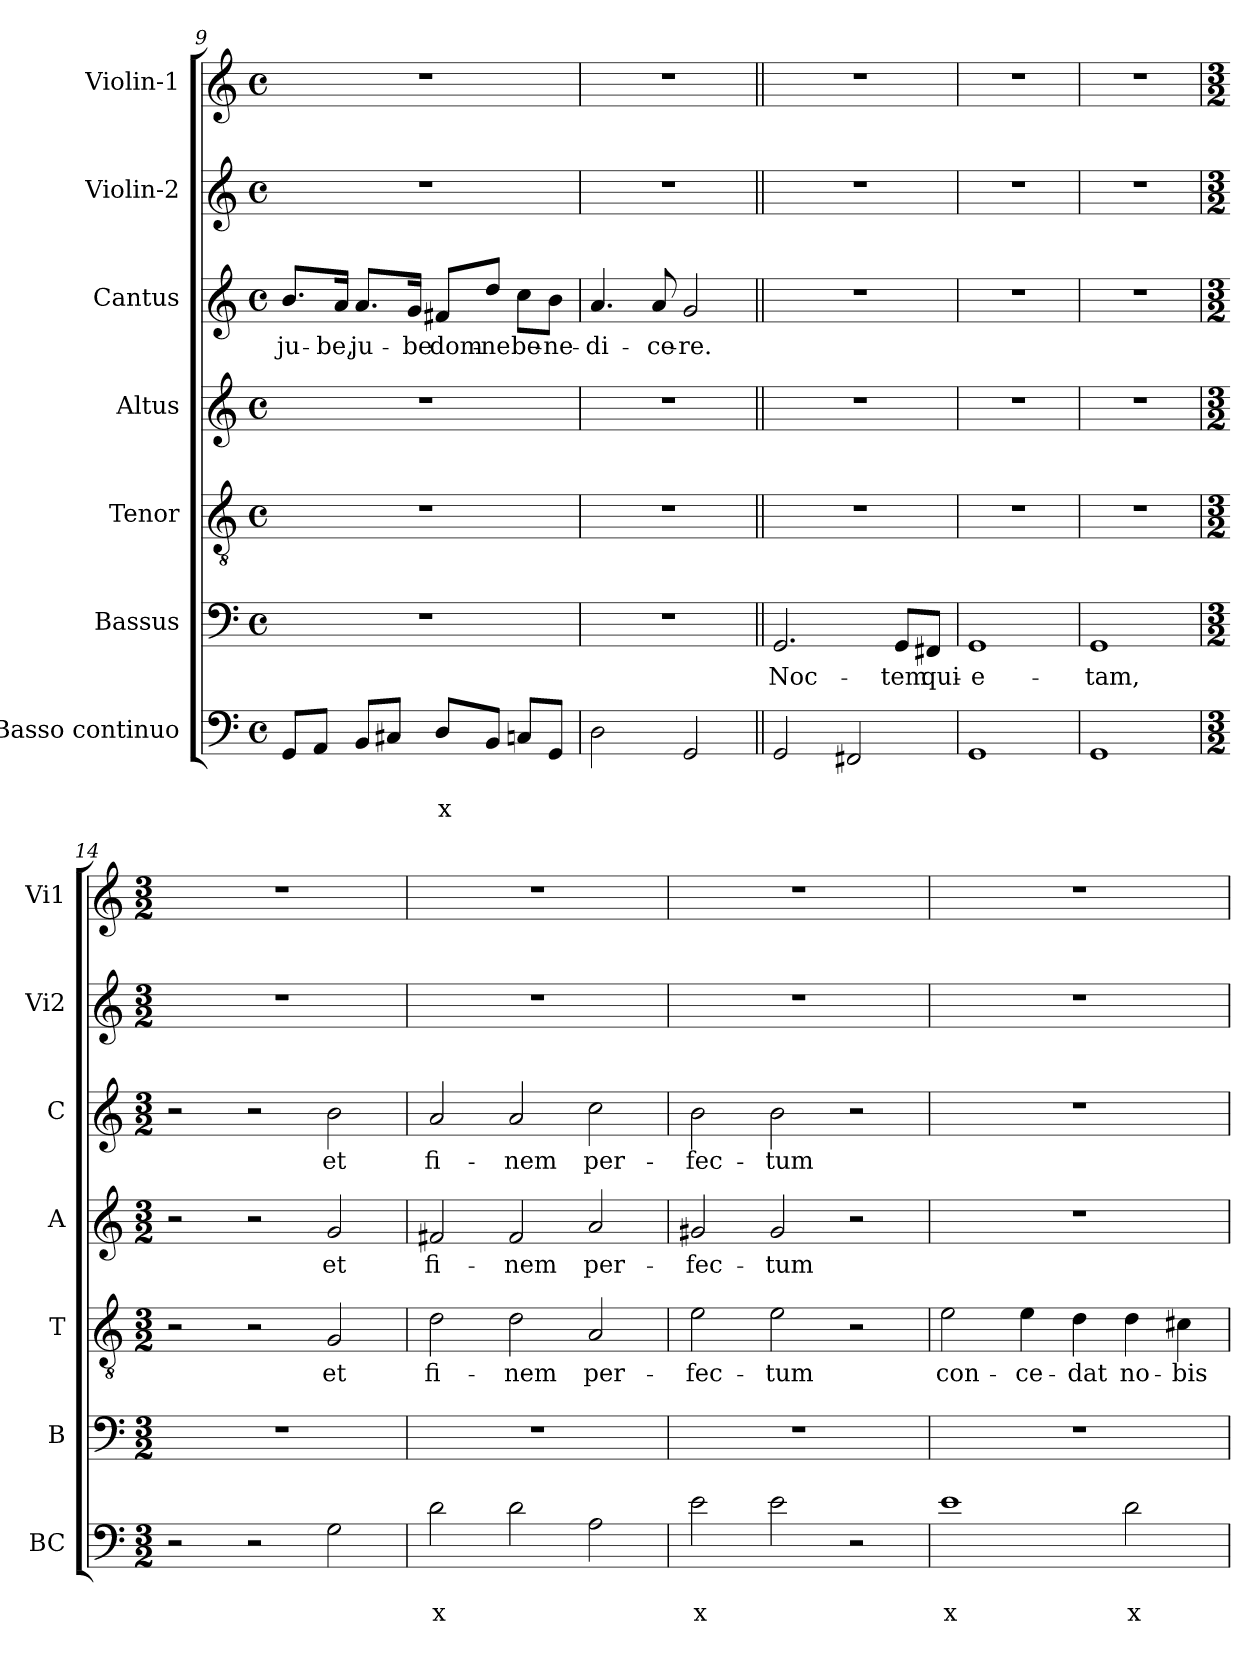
**kern	**text	**text	**kern	**text	**kern	**text	**kern	**text	**kern	**text	**kern	**kern
*part7	*part7	*part7	*part6	*part6	*part5	*part5	*part4	*part4	*part3	*part3	*part2	*part1
*staff7	*staff7	*staff7	*staff6	*staff6	*staff5	*staff5	*staff4	*staff4	*staff3	*staff3	*staff2	*staff1
*I"Basso continuo	*	*	*I"Bassus	*	*I"Tenor	*	*I"Altus	*	*I"Cantus	*	*I"Violin-2	*I"Violin-1
*I'BC	*	*	*I'B	*	*I'T	*	*I'A	*	*I'C	*	*I'Vi2	*I'Vi1
*clefF4	*	*	*clefF4	*	*clefGv2	*	*clefG2	*	*clefG2	*	*clefG2	*clefG2
*k[]	*	*	*k[]	*	*k[]	*	*k[]	*	*k[]	*	*k[]	*k[]
*C:	*	*	*C:	*	*C:	*	*C:	*	*C:	*	*C:	*C:
*M4/4	*	*	*M4/4	*	*M4/4	*	*M4/4	*	*M4/4	*	*M4/4	*M4/4
*met(c)	*	*	*met(c)	*	*met(c)	*	*met(c)	*	*met(c)	*	*met(c)	*met(c)
=9	=9	=9	=9	=9	=9	=9	=9	=9	=9	=9	=9	=9
!	!	!	!	!	!	!	!	!	!	!LO:LY:b	!	!
8GG/L	.	.	1r	.	1r	.	1r	.	8.b/L	ju-	1r	1r
8AA/J	.	.	.	.	.	.	.	.	.	.	.	.
!	!	!	!	!	!	!	!	!	!	!LO:LY:b	!	!
.	.	.	.	.	.	.	.	.	16a/Jk	-be,	.	.
!	!	!	!	!	!	!	!	!	!	!LO:LY:b	!	!
8BB/L	.	.	.	.	.	.	.	.	8.a/L	ju-	.	.
8C#X/J	.	.	.	.	.	.	.	.	.	.	.	.
!	!	!	!	!	!	!	!	!	!	!LO:LY:b	!	!
.	.	.	.	.	.	.	.	.	16g/Jk	-be	.	.
!	!	!LO:LY:b	!	!	!	!	!	!	!	!LO:LY:b	!	!
8D/L	.	x	.	.	.	.	.	.	8f#X/L	dom-	.	.
!	!	!	!	!	!	!	!	!	!	!LO:LY:b	!	!
8BB/J	.	.	.	.	.	.	.	.	8dd/J	-ne	.	.
!	!	!	!	!	!	!	!	!	!	!LO:LY:b	!	!
8Cn/L	.	.	.	.	.	.	.	.	8cc\L	be-	.	.
!	!	!	!	!	!	!	!	!	!	!LO:LY:b	!	!
8GG/J	.	.	.	.	.	.	.	.	8b\J	-ne-	.	.
=10	=10	=10	=10	=10	=10	=10	=10	=10	=10	=10	=10	=10
!	!	!	!	!	!	!	!	!	!	!LO:LY:b	!	!
2D\	.	.	1r	.	1r	.	1r	.	4.a/	-di-	1r	1r
!	!	!	!	!	!	!	!	!	!	!LO:LY:b	!	!
.	.	.	.	.	.	.	.	.	8a/	-ce-	.	.
!	!	!	!	!	!	!	!	!	!	!LO:LY:b	!	!
2GG/	.	.	.	.	.	.	.	.	2g/	-re.	.	.
!!LO:LB:g=z
=11||	=11||	=11||	=11||	=11||	=11||	=11||	=11||	=11||	=11||	=11||	=11||	=11||
!	!	!	!	!LO:LY:b	!	!	!	!	!	!	!	!
2GG/	.	.	2.GG/	Noc-	1r	.	1r	.	1r	.	1r	1r
2FF#X/	.	.	.	.	.	.	.	.	.	.	.	.
!	!	!	!	!LO:LY:b	!	!	!	!	!	!	!	!
.	.	.	8GG/L	-tem	.	.	.	.	.	.	.	.
!	!	!	!	!LO:LY:b	!	!	!	!	!	!	!	!
.	.	.	8FF#X/J	qui-	.	.	.	.	.	.	.	.
=12	=12	=12	=12	=12	=12	=12	=12	=12	=12	=12	=12	=12
!	!	!	!	!LO:LY:b	!	!	!	!	!	!	!	!
1GG	.	.	1GG	-e-	1r	.	1r	.	1r	.	1r	1r
=13	=13	=13	=13	=13	=13	=13	=13	=13	=13	=13	=13	=13
!	!	!	!	!LO:LY:b	!	!	!	!	!	!	!	!
1GG	.	.	1GG	-tam,	1r	.	1r	.	1r	.	1r	1r
=14	=14	=14	=14	=14	=14	=14	=14	=14	=14	=14	=14	=14
*M3/2	*	*	*M3/2	*	*M3/2	*	*M3/2	*	*M3/2	*	*M3/2	*M3/2
2r	.	.	1.r	.	2r	.	2r	.	2r	.	1.r	1.r
2r	.	.	.	.	2r	.	2r	.	2r	.	.	.
!	!	!	!	!	!	!LO:LY:b	!	!LO:LY:b	!	!LO:LY:b	!	!
2G\	.	.	.	.	2G/	et	2g/	et	2b\	et	.	.
=15	=15	=15	=15	=15	=15	=15	=15	=15	=15	=15	=15	=15
!	!	!LO:LY:b	!	!	!	!LO:LY:b	!	!LO:LY:b	!	!LO:LY:b	!	!
2d\	.	x	1.r	.	2d\	fi-	2f#X/	fi-	2a/	fi-	1.r	1.r
!	!	!	!	!	!	!LO:LY:b	!	!LO:LY:b	!	!LO:LY:b	!	!
2d\	.	.	.	.	2d\	-nem	2f#/	-nem	2a/	-nem	.	.
!	!	!	!	!	!	!LO:LY:b	!	!LO:LY:b	!	!LO:LY:b	!	!
2A\	.	.	.	.	2A/	per-	2a/	per-	2cc\	per-	.	.
=16	=16	=16	=16	=16	=16	=16	=16	=16	=16	=16	=16	=16
!	!	!LO:LY:b	!	!	!	!LO:LY:b	!	!LO:LY:b	!	!LO:LY:b	!	!
2e\	.	x	1.r	.	2e\	-fec-	2g#X/	-fec-	2b\	-fec-	1.r	1.r
!	!	!	!	!	!	!LO:LY:b	!	!LO:LY:b	!	!LO:LY:b	!	!
2e\	.	.	.	.	2e\	-tum	2g#/	-tum	2b\	-tum	.	.
2r	.	.	.	.	2r	.	2r	.	2r	.	.	.
!!LO:LB:g=z
=17	=17	=17	=17	=17	=17	=17	=17	=17	=17	=17	=17	=17
!	!	!LO:LY:b	!	!	!	!LO:LY:b	!	!	!	!	!	!
1e	.	x	1.r	.	2e\	con-	1.r	.	1.r	.	1.r	1.r
!	!	!	!	!	!	!LO:LY:b	!	!	!	!	!	!
.	.	.	.	.	4e\	-ce-	.	.	.	.	.	.
!	!	!	!	!	!	!LO:LY:b	!	!	!	!	!	!
.	.	.	.	.	4d\	-dat	.	.	.	.	.	.
!	!	!LO:LY:b	!	!	!	!LO:LY:b	!	!	!	!	!	!
2d\	.	x	.	.	4d\	no-	.	.	.	.	.	.
!	!	!	!	!	!	!LO:LY:b	!	!	!	!	!	!
.	.	.	.	.	4c#X\	-bis	.	.	.	.	.	.
=	=	=	=	=	=	=	=	=	=	=	=	=
*-	*-	*-	*-	*-	*-	*-	*-	*-	*-	*-	*-	*-
